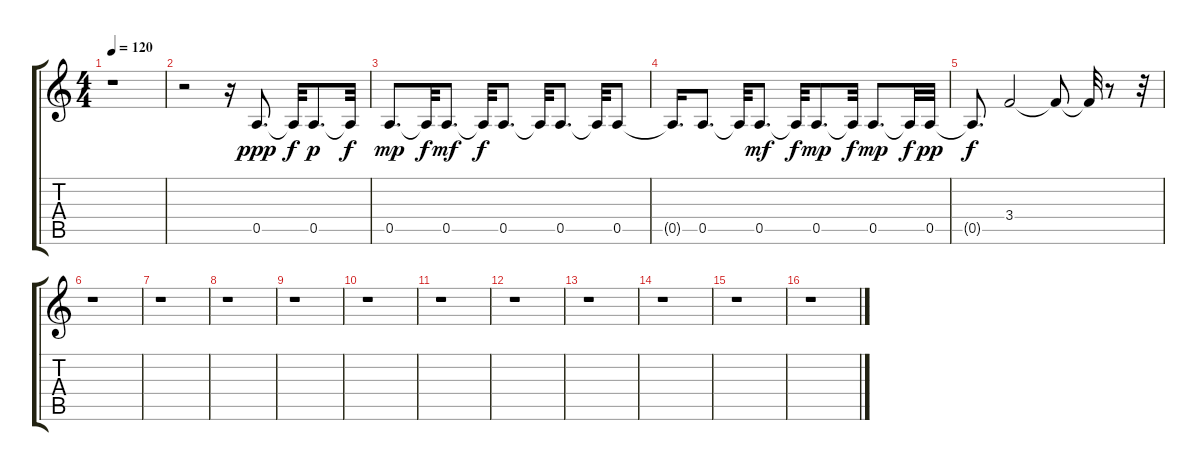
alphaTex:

\track "" {instrument distortionguitar}
\staff {score tabs}
\tuning (E4 B3 G3 D3 A2 E2) {hide}
\ts (4 4)
\tempo 120
\clef g2
\ks c
r.1{dy f} |
r.2 r.16 0.5.8{d dy ppp instrument distortionguitar} 0.5{t}.32{dy f} 0.5.8{d dy p} 0.5{t}.32{dy f} |
0.5.8{d dy mp} 0.5{t}.32{dy f} 0.5.8{d dy mf} 0.5{t}.32{dy f} 0.5.8{d} 0.5{t}.32 0.5.8{d} 0.5{t}.32 0.5.8 |
0.5{t}.16{d} 0.5.8{d} 0.5{t}.32 0.5.8{d dy mf} 0.5{t}.32{dy f} 0.5.8{d dy mp} 0.5{t}.32{dy f} 0.5.8{d dy mp} 0.5{t}.32{dy f} 0.5.32{dy pp} |
0.5{t}.8{d dy f} 3.4.2{instrument celesta} 3.4{t}.8 3.4{t}.32 r.8 r.32 |
r.1 |
r.1 |
r.1 |
r.1 |
r.1 |
r.1 |
r.1 |
r.1 |
r.1 |
r.1 |
r.1
